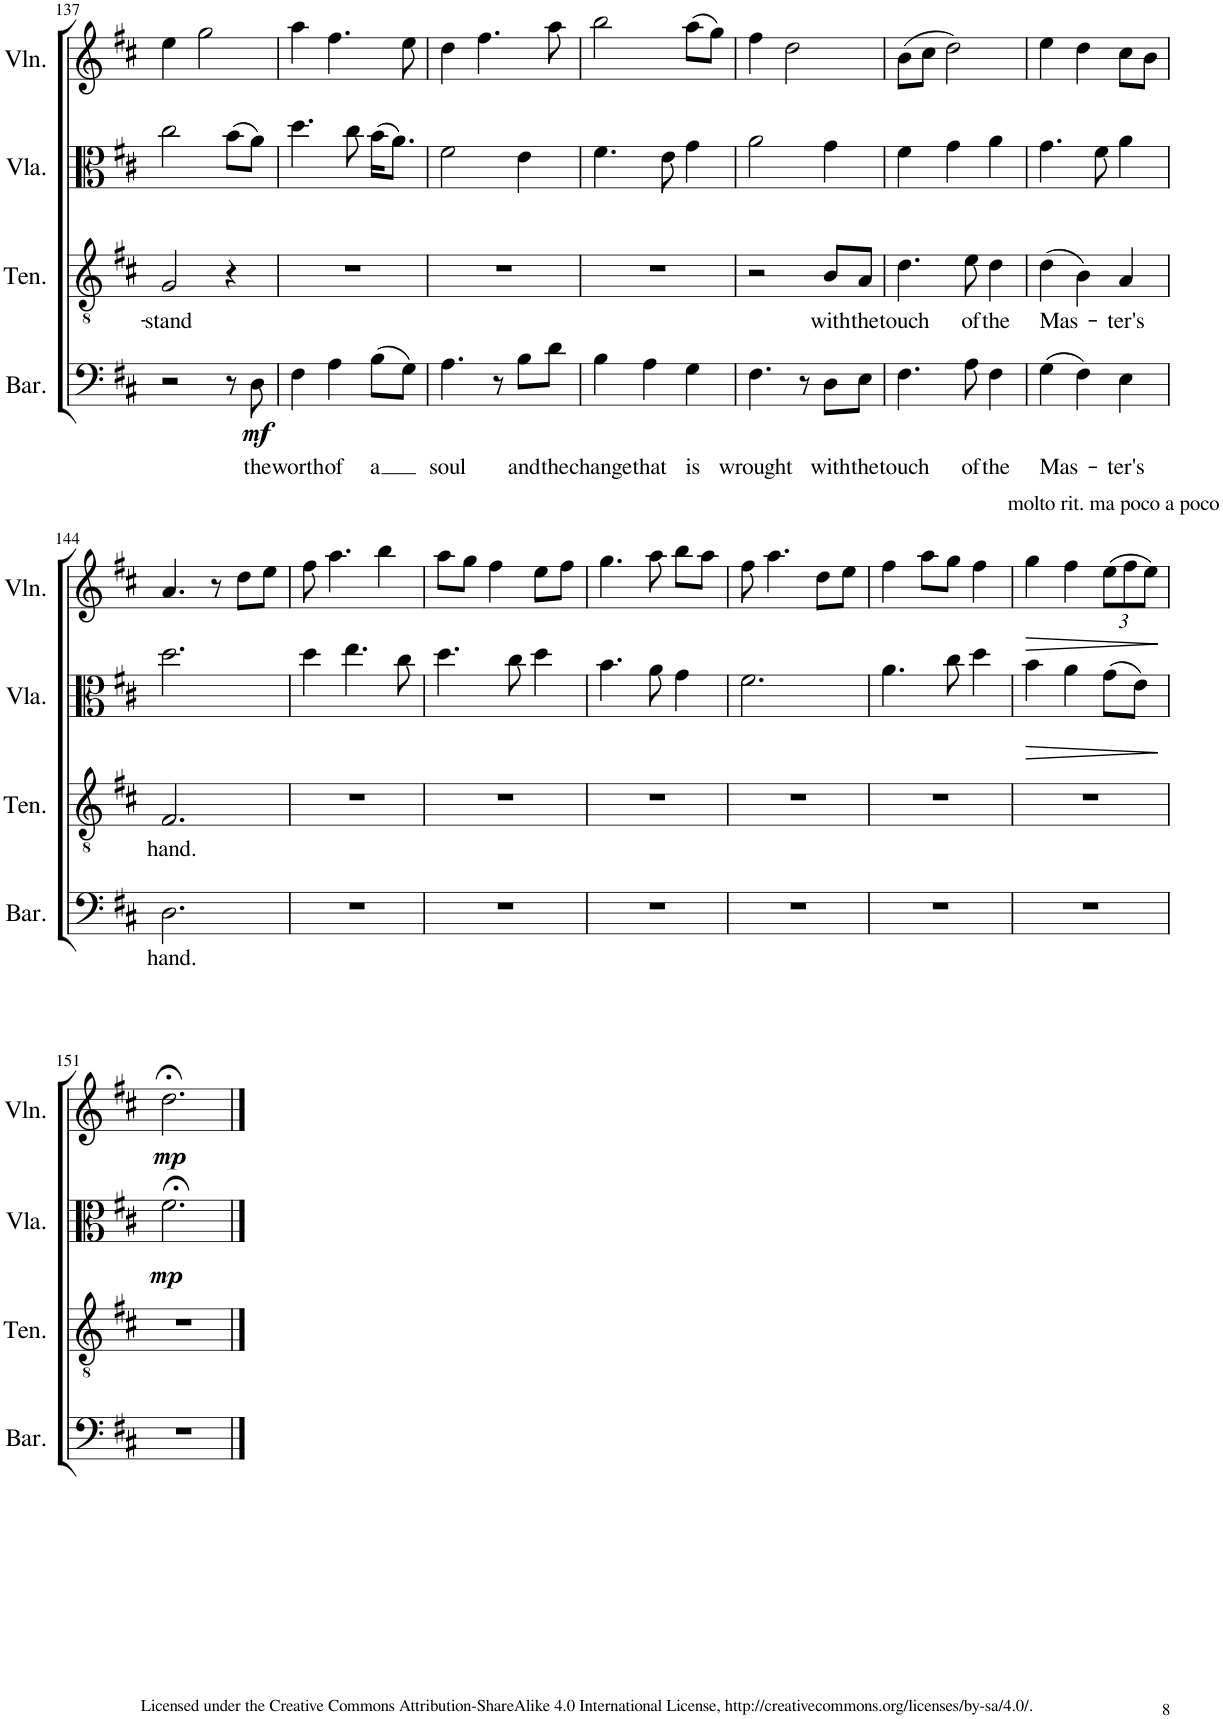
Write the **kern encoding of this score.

**kern	**text	**dynam	**kern	**text	**kern	**dynam	**kern	**dynam
*part4	*part4	*part4	*part3	*part3	*part2	*part2	*part1	*part1
*staff4	*staff4	*staff4	*staff3	*staff3	*staff2	*staff2	*staff1	*staff1
*I"Baritone	*	*	*I"Tenor	*	*I"Viola	*	*I"Violin	*
*I'Bar.	*	*	*I'Ten.	*	*I'Vla.	*	*I'Vln.	*
!!LO:PB:g=z
*clefF4	*	*	*clefGv2	*	*clefC3	*	*clefG2	*
*k[f#c#]	*	*	*k[f#c#]	*	*k[f#c#]	*	*k[f#c#]	*
*M3/4	*	*	*M3/4	*	*M3/4	*	*M3/4	*
=137	=137	=137	=137	=137	=137	=137	=137	=137
!	!	!	!	!LO:LY:b	!	!	!	!
2r	.	.	2G/	-stand	2cc#\	.	4ee\	.
.	.	.	.	.	.	.	2gg\	.
8r	.	.	4r	.	(8b\L	.	.	.
!	!LO:LY:b	!LO:DY:b	!	!	!	!	!	!
8D\	the	mf	.	.	8a\J)	.	.	.
=138	=138	=138	=138	=138	=138	=138	=138	=138
!	!LO:LY:b	!	!	!	!	!	!	!
4F#\	worth	.	2.r	.	4.dd\	.	4aa\	.
!	!LO:LY:b	!	!	!	!	!	!	!
4A\	of	.	.	.	.	.	4.ff#\	.
.	.	.	.	.	8cc#\	.	.	.
!	!LO:LY:b	!	!	!	!	!	!	!
(8B\L	a	.	.	.	(16b\KL	.	.	.
.	.	.	.	.	8.a\J)	.	.	.
8G\J)	.	.	.	.	.	.	8ee\	.
=139	=139	=139	=139	=139	=139	=139	=139	=139
!	!LO:LY:b	!	!	!	!	!	!	!
4.A\	soul	.	2.r	.	2f#\	.	4dd\	.
.	.	.	.	.	.	.	4.ff#\	.
8r	.	.	.	.	.	.	.	.
!	!LO:LY:b	!	!	!	!	!	!	!
8B\L	and	.	.	.	4e\	.	.	.
!	!LO:LY:b	!	!	!	!	!	!	!
8d\J	the	.	.	.	.	.	8aa\	.
=140	=140	=140	=140	=140	=140	=140	=140	=140
!	!LO:LY:b	!	!	!	!	!	!	!
4B\	change	.	2.r	.	4.f#\	.	2bb\	.
!	!LO:LY:b	!	!	!	!	!	!	!
4A\	that	.	.	.	.	.	.	.
.	.	.	.	.	8e\	.	.	.
!	!LO:LY:b	!	!	!	!	!	!	!
4G\	is	.	.	.	4g\	.	(8aa\L	.
.	.	.	.	.	.	.	8gg\J)	.
=141	=141	=141	=141	=141	=141	=141	=141	=141
!	!LO:LY:b	!	!	!	!	!	!	!
4.F#\	wrought	.	2r	.	2a\	.	4ff#\	.
.	.	.	.	.	.	.	2dd\	.
8r	.	.	.	.	.	.	.	.
!	!LO:LY:b	!	!	!LO:LY:b	!	!	!	!
8D\L	with	.	8B/L	with	4g\	.	.	.
!	!LO:LY:b	!	!	!LO:LY:b	!	!	!	!
8E\J	the	.	8A/J	the	.	.	.	.
=142	=142	=142	=142	=142	=142	=142	=142	=142
!	!LO:LY:b	!	!	!LO:LY:b	!	!	!	!
4.F#\	touch	.	4.d\	touch	4f#\	.	(8b\L	.
.	.	.	.	.	.	.	8cc#\J	.
.	.	.	.	.	4g\	.	2dd\)	.
!	!LO:LY:b	!	!	!LO:LY:b	!	!	!	!
8A\	of	.	8e\	of	.	.	.	.
!	!LO:LY:b	!	!	!LO:LY:b	!	!	!	!
4F#\	the	.	4d\	the	4a\	.	.	.
=143	=143	=143	=143	=143	=143	=143	=143	=143
!	!LO:LY:b	!	!	!LO:LY:b	!	!	!	!
(4G\	Mas-	.	(4d\	Mas-	4.g\	.	4ee\	.
4F#\)	.	.	4B\)	.	.	.	4dd\	.
.	.	.	.	.	8f#\	.	.	.
!	!LO:LY:b	!	!	!LO:LY:b	!	!	!	!
4E\	-ter's	.	4A/	-ter's	4a\	.	8cc#\L	.
.	.	.	.	.	.	.	8b\J	.
!!LO:LB:g=z
=144	=144	=144	=144	=144	=144	=144	=144	=144
!	!LO:LY:b	!	!	!LO:LY:b	!	!	!	!
2.D\	hand.	.	2.F#/	hand.	2.dd\	.	4.a/	.
.	.	.	.	.	.	.	8r	.
.	.	.	.	.	.	.	8dd\L	.
.	.	.	.	.	.	.	8ee\J	.
=145	=145	=145	=145	=145	=145	=145	=145	=145
2.r	.	.	2.r	.	4dd\	.	8ff#\	.
.	.	.	.	.	.	.	4.aa\	.
.	.	.	.	.	4.ee\	.	.	.
.	.	.	.	.	.	.	4bb\	.
.	.	.	.	.	8cc#\	.	.	.
=146	=146	=146	=146	=146	=146	=146	=146	=146
2.r	.	.	2.r	.	4.dd\	.	8aa\L	.
.	.	.	.	.	.	.	8gg\J	.
.	.	.	.	.	.	.	4ff#\	.
.	.	.	.	.	8cc#\	.	.	.
.	.	.	.	.	4dd\	.	8ee\L	.
.	.	.	.	.	.	.	8ff#\J	.
=147	=147	=147	=147	=147	=147	=147	=147	=147
2.r	.	.	2.r	.	4.b\	.	4.gg\	.
.	.	.	.	.	8a\	.	8aa\	.
.	.	.	.	.	4g\	.	8bb\L	.
.	.	.	.	.	.	.	8aa\J	.
=148	=148	=148	=148	=148	=148	=148	=148	=148
2.r	.	.	2.r	.	2.f#\	.	8ff#\	.
.	.	.	.	.	.	.	4.aa\	.
.	.	.	.	.	.	.	8dd\L	.
.	.	.	.	.	.	.	8ee\J	.
=149	=149	=149	=149	=149	=149	=149	=149	=149
2.r	.	.	2.r	.	4.a\	.	4ff#\	.
.	.	.	.	.	.	.	8aa\L	.
.	.	.	.	.	8cc#\	.	8gg\J	.
.	.	.	.	.	4dd\	.	4ff#\	.
=150	=150	=150	=150	=150	=150	=150	=150	=150
!	!	!	!	!	!	!	!LO:TX:a:t=molto rit. ma poco a poco	!
!	!	!	!	!	!	!LO:HP:b	!	!LO:HP:b
2.r	.	.	2.r	.	4b\	>	4gg\	>
.	.	.	.	.	4a\	.	4ff#\	.
*	*	*	*	*	*	*	*Xbrackettup	*
.	.	.	.	.	(8g\L	.	(12ee\L	.
.	.	.	.	.	.	.	12ff#\	.
.	.	.	.	.	8e\J)	.	.	.
.	.	.	.	.	.	.	12ee\J)	.
.	.	.	.	.	.	]	.	]
!!LO:LB:g=z
=151	=151	=151	=151	=151	=151	=151	=151	=151
!	!	!	!	!	!	!LO:DY:b	!	!LO:DY:b
2.r	.	.	2.r	.	2.f#;<\	mp	2.dd;<\	mp
==	==	==	==	==	==	==	==	==
*-	*-	*-	*-	*-	*-	*-	*-	*-
